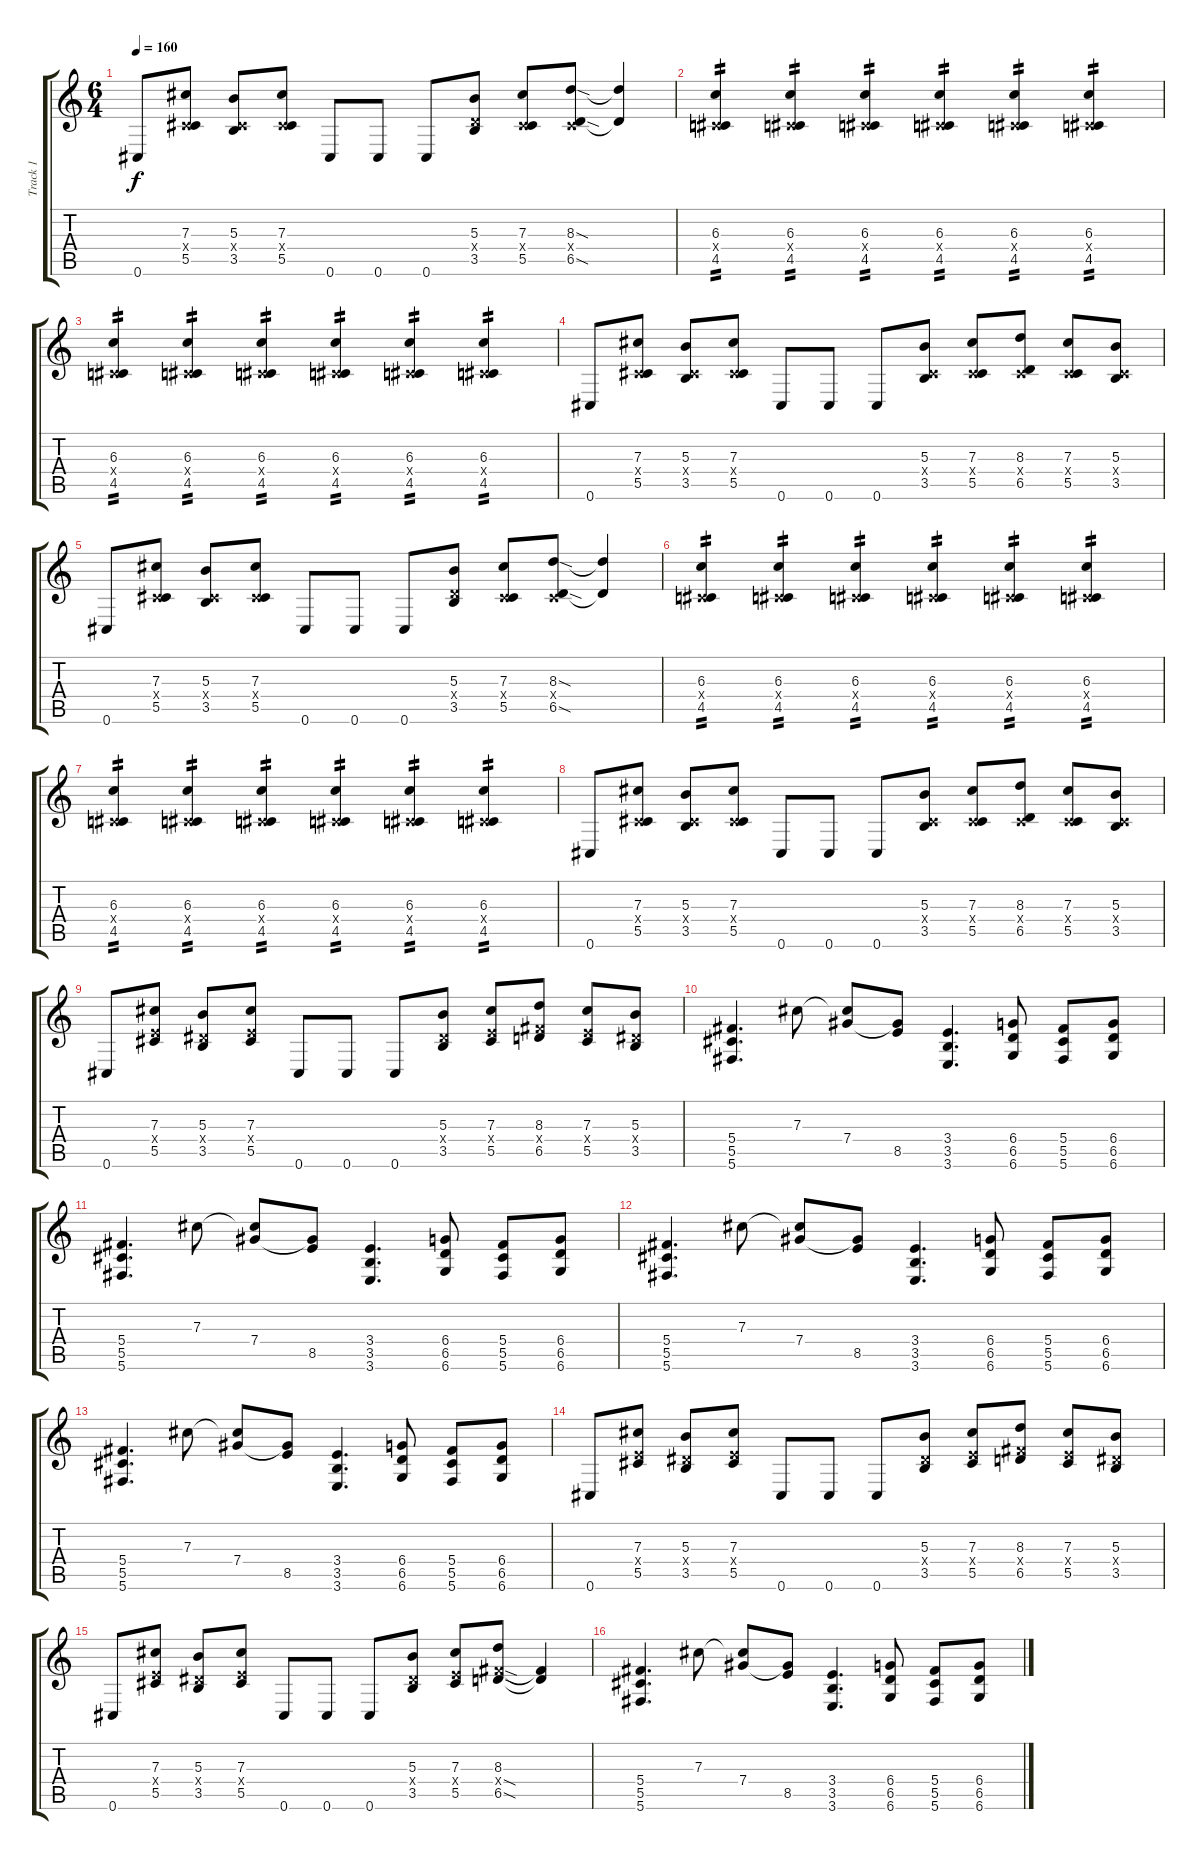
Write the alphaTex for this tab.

\track ("Track 1" "Track 1") {instrument distortionguitar}
\staff {score tabs}
\tuning (Eb4 Bb3 Gb3 Db3 Ab2 Db2) {hide}
\ts (6 4)
\tempo 160
\clef g2
\ks c
0.6.8{dy f} (7.3 0.4{x} 5.5).8 (5.3 0.4{x} 3.5).8 (7.3 0.4{x} 5.5).8 0.6.8 0.6.8 0.6.8 (5.3 1.4{x} 3.5).8 (7.3 0.4{x} 5.5).8 (8.3{sod} 0.4{x} 6.5{sod}).8 (8.3{t} 6.5{t}).4 |
(6.3 0.4{x} 4.5).4{tp 2} (6.3 0.4{x} 4.5).4{tp 2} (6.3 0.4{x} 4.5).4{tp 2} (6.3 0.4{x} 4.5).4{tp 2} (6.3 0.4{x} 4.5).4{tp 2} (6.3 0.4{x} 4.5).4{tp 2} |
(6.3 0.4{x} 4.5).4{tp 2} (6.3 0.4{x} 4.5).4{tp 2} (6.3 0.4{x} 4.5).4{tp 2} (6.3 0.4{x} 4.5).4{tp 2} (6.3 0.4{x} 4.5).4{tp 2} (6.3 0.4{x} 4.5).4{tp 2} |
0.6.8 (7.3 0.4{x} 5.5).8 (5.3 0.4{x} 3.5).8 (7.3 0.4{x} 5.5).8 0.6.8 0.6.8 0.6.8 (5.3 0.4{x} 3.5).8 (7.3 0.4{x} 5.5).8 (8.3 0.4{x} 6.5).8 (7.3 0.4{x} 5.5).8 (5.3 0.4{x} 3.5).8 |
0.6.8 (7.3 0.4{x} 5.5).8 (5.3 0.4{x} 3.5).8 (7.3 0.4{x} 5.5).8 0.6.8 0.6.8 0.6.8 (5.3 1.4{x} 3.5).8 (7.3 0.4{x} 5.5).8 (8.3{sod} 0.4{x} 6.5{sod}).8 (8.3{t} 6.5{t}).4 |
(6.3 0.4{x} 4.5).4{tp 2} (6.3 0.4{x} 4.5).4{tp 2} (6.3 0.4{x} 4.5).4{tp 2} (6.3 0.4{x} 4.5).4{tp 2} (6.3 0.4{x} 4.5).4{tp 2} (6.3 0.4{x} 4.5).4{tp 2} |
(6.3 0.4{x} 4.5).4{tp 2} (6.3 0.4{x} 4.5).4{tp 2} (6.3 0.4{x} 4.5).4{tp 2} (6.3 0.4{x} 4.5).4{tp 2} (6.3 0.4{x} 4.5).4{tp 2} (6.3 0.4{x} 4.5).4{tp 2} |
0.6.8 (7.3 0.4{x} 5.5).8 (5.3 0.4{x} 3.5).8 (7.3 0.4{x} 5.5).8 0.6.8 0.6.8 0.6.8 (5.3 0.4{x} 3.5).8 (7.3 0.4{x} 5.5).8 (8.3 0.4{x} 6.5).8 (7.3 0.4{x} 5.5).8 (5.3 0.4{x} 3.5).8 |
0.6.8 (7.3 3.4{x} 5.5).8 (5.3 2.4{x} 3.5).8 (7.3 3.4{x} 5.5).8 0.6.8 0.6.8 0.6.8 (5.3 2.4{x} 3.5).8 (7.3 3.4{x} 5.5).8 (8.3 5.4{x} 6.5).8 (7.3 3.4{x} 5.5).8 (5.3 2.4{x} 3.5).8 |
(5.4 5.5 5.6).4{d} 7.3.8 (7.3{t} 7.4).8 (7.4{t} 8.5).8 (3.4 3.5 3.6).4{d} (6.4 6.5 6.6).8 (5.4 5.5 5.6).8 (6.4 6.5 6.6).8 |
(5.4 5.5 5.6).4{d} 7.3.8 (7.3{t} 7.4).8 (7.4{t} 8.5).8 (3.4 3.5 3.6).4{d} (6.4 6.5 6.6).8 (5.4 5.5 5.6).8 (6.4 6.5 6.6).8 |
(5.4 5.5 5.6).4{d} 7.3.8 (7.3{t} 7.4).8 (7.4{t} 8.5).8 (3.4 3.5 3.6).4{d} (6.4 6.5 6.6).8 (5.4 5.5 5.6).8 (6.4 6.5 6.6).8 |
(5.4 5.5 5.6).4{d} 7.3.8 (7.3{t} 7.4).8 (7.4{t} 8.5).8 (3.4 3.5 3.6).4{d} (6.4 6.5 6.6).8 (5.4 5.5 5.6).8 (6.4 6.5 6.6).8 |
0.6.8 (7.3 3.4{x} 5.5).8 (5.3 2.4{x} 3.5).8 (7.3 3.4{x} 5.5).8 0.6.8 0.6.8 0.6.8 (5.3 2.4{x} 3.5).8 (7.3 3.4{x} 5.5).8 (8.3 5.4{x} 6.5).8 (7.3 3.4{x} 5.5).8 (5.3 2.4{x} 3.5).8 |
0.6.8 (7.3 3.4{x} 5.5).8 (5.3 2.4{x} 3.5).8 (7.3 3.4{x} 5.5).8 0.6.8 0.6.8 0.6.8 (5.3 2.4{x} 3.5).8 (7.3 3.4{x} 5.5).8 (8.3 5.4{sod x} 6.5{sod}).8 (5.4{t} 6.5{t}).4 |
(5.4 5.5 5.6).4{d} 7.3.8 (7.3{t} 7.4).8 (7.4{t} 8.5).8 (3.4 3.5 3.6).4{d} (6.4 6.5 6.6).8 (5.4 5.5 5.6).8 (6.4 6.5 6.6).8
